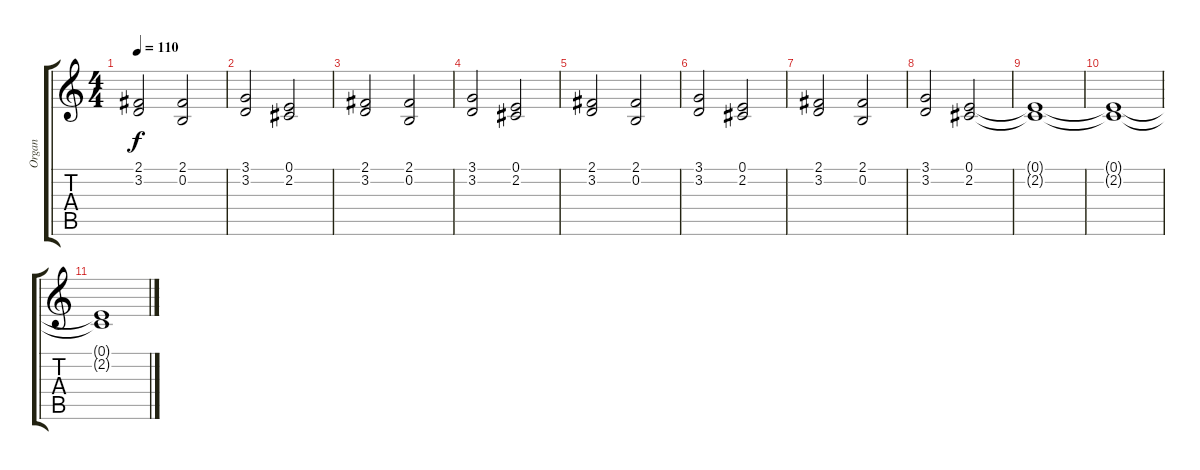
\track ("Organ" "Organ") {instrument drawbarorgan}
\staff {score tabs}
\tuning (E4 B3 G3 D3 A2 E2) {hide}
\ts (4 4)
\tempo 110
\clef g2
\ks c
(2.1 3.2).2{dy f} (2.1 0.2).2 |
(3.1 3.2).2 (0.1 2.2).2 |
(2.1 3.2).2 (2.1 0.2).2 |
(3.1 3.2).2 (0.1 2.2).2 |
(2.1 3.2).2 (2.1 0.2).2 |
(3.1 3.2).2 (0.1 2.2).2 |
(2.1 3.2).2 (2.1 0.2).2 |
(3.1 3.2).2 (0.1 2.2).2 |
(0.1{t} 2.2{t}).1 |
(0.1{t} 2.2{t}).1 |
(0.1{t} 2.2{t}).1
